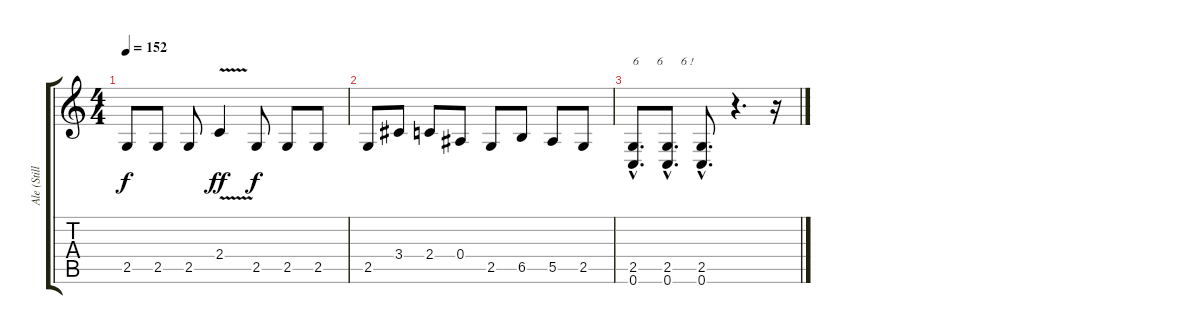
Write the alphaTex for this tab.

\track ("Ale (Still on cd)" "Ale (Still") {instrument distortionguitar}
\staff {score tabs}
\tuning (C4 G3 Eb3 Bb2 F2 C2) {hide}
\ts (4 4)
\tempo 152
\clef g2
\ks c
2.5.8{dy f} 2.5.8 2.5.8 2.4{v}.4{dy ff instrument guitarharmonics} 2.5.8{dy f instrument distortionguitar} 2.5.8 2.5.8 |
2.5.8 3.4.8 2.4.8 0.4.8 2.5.8 6.5.8 5.5.8 2.5.8 |
(2.5{hac} 0.6{hac}).8{d txt "6      6      6 !"} (2.5{hac} 0.6{hac}).8{d} (2.5{hac} 0.6{hac}).8{d} r.4{d} r.16
